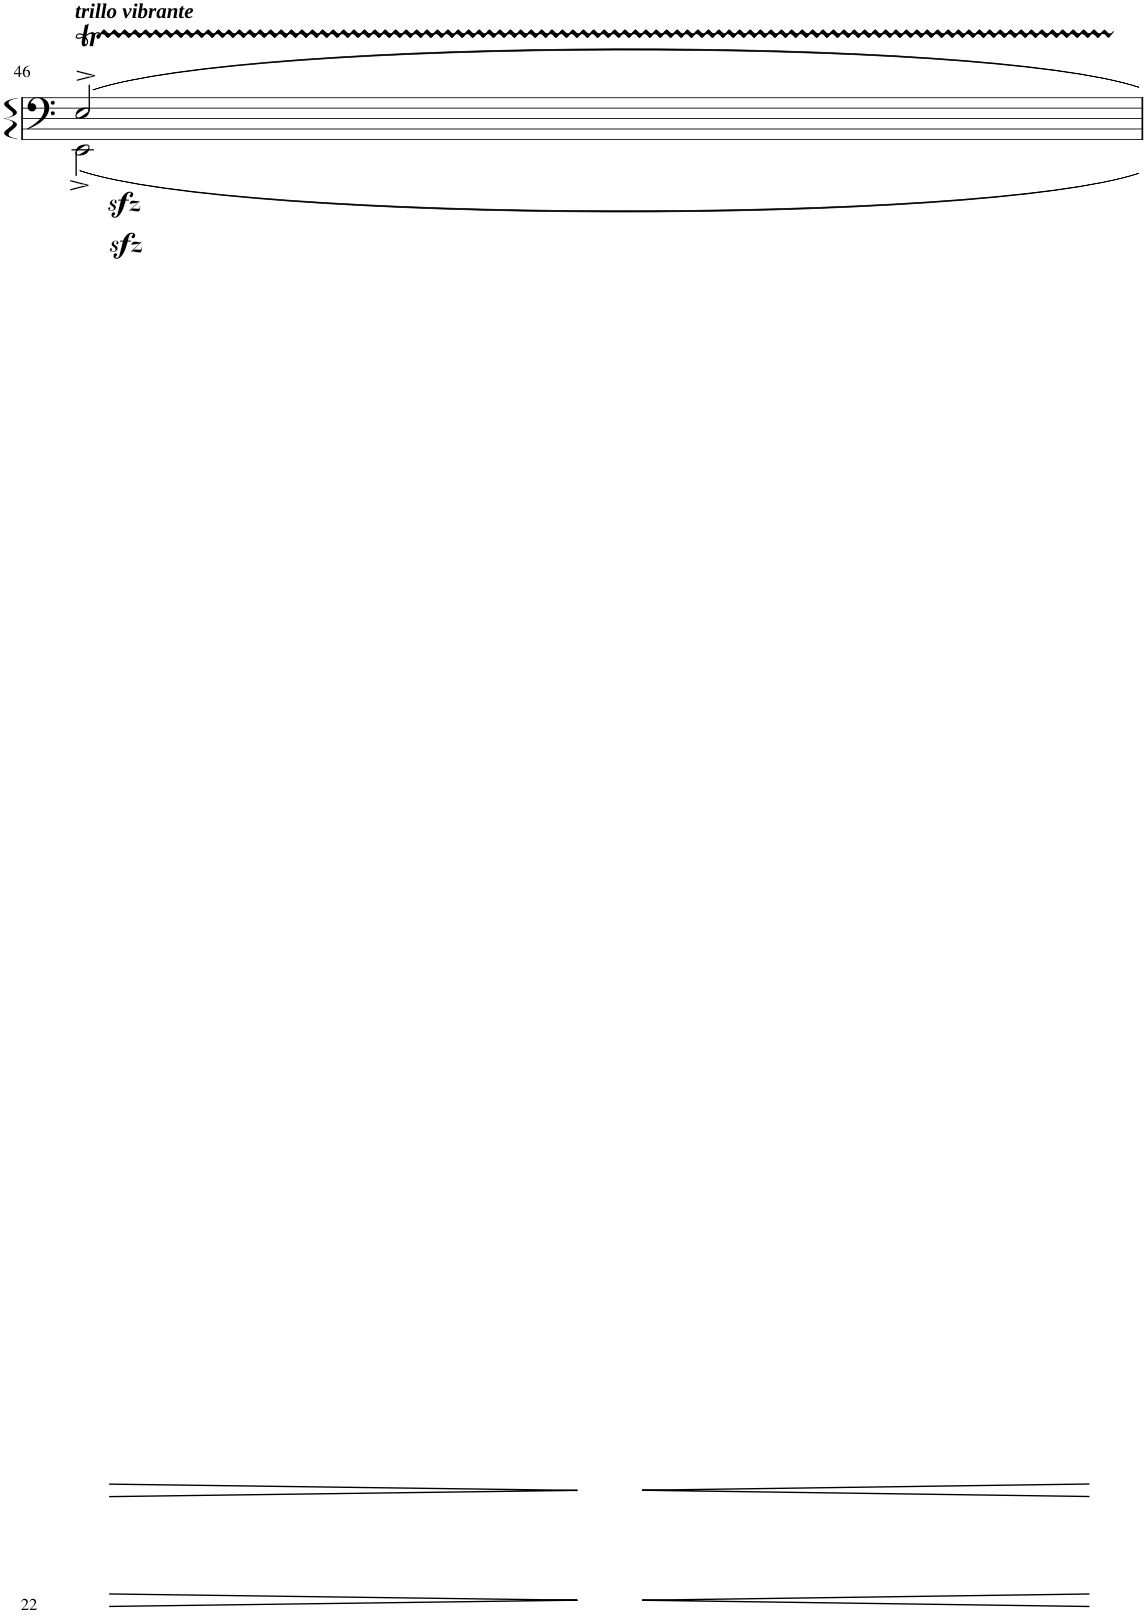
**kern	**dynam
*part1	*part1
*staff1	*staff1
*I"Piano	*
*I'Pno	*
!!LO:PB:g=z
*clefF4	*
*k[]	*
*M2/4	*
=46	=46
*^	*
*	*^	*
*	*	*^	*
!LO:TX:a:Bi:t=trillo vibrante	!	!	!	!
!	!	!	!	!LO:DY:b
!	!	!	!	!LO:DY:n=1:b
2Et^/	2EE^\	64E!LLLL	64EE!LLLL	sfz sfz
!	!	!	!	!LO:HP:b
.	.	64F!	64FF!	>
!	!	!	!	!LO:HP:b
.	.	64E!	64EE!	>
.	.	64F!	64FF!	.
.	.	64E!	64EE!	.
.	.	64F!	64FF!	.
.	.	64E!	64EE!	.
.	.	64F!JJJ	64FF!JJJ	.
.	.	64E!LLL	64EE!LLL	.
.	.	64F!	64FF!	.
.	.	64E!	64EE!	.
.	.	64F!	64FF!	.
.	.	64E!	64EE!	.
.	.	64F!	64FF!	.
.	.	64E!	64EE!	.
.	.	64F!JJJJ	64FF!JJJJ	.
.	.	64E!LLLL	64EE!LLLL	] ]
.	.	64F!	64FF!	.
.	.	64E!	64EE!	.
.	.	64F!	64FF!	.
.	.	64E!	64EE!	.
.	.	64F!	64FF!	.
.	.	64E!	64EE!	.
.	.	64F!JJJ	64FF!JJJ	.
.	.	64E!LLL	64EE!LLL	.
.	.	64F!	64FF!	.
.	.	64E!	64EE!	.
.	.	64F!	64FF!	.
.	.	64E!	64EE!	.
.	.	64F!	64FF!	.
.	.	64E!	64EE!	.
.	.	64F!JJJJ	64FF!JJJJ	.
*v	*v	*v	*v	*
=	=
*-	*-
